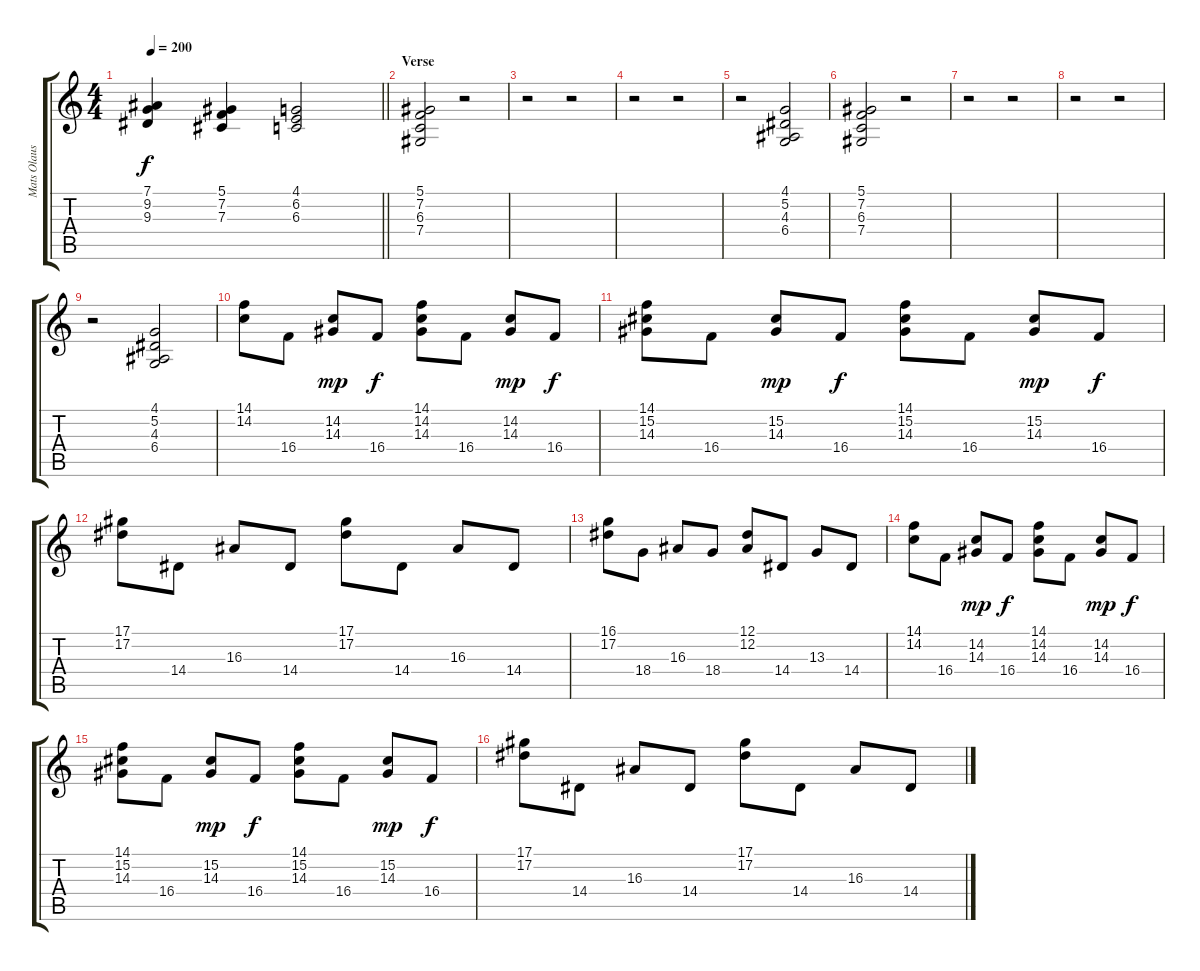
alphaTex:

\track ("Mats Olausson" "Mats Olaus") {instrument stringensemble1}
\staff {score tabs}
\tuning (Eb4 Bb3 Gb3 Db3 Ab2 Eb2) {hide}
\ts (4 4)
\tempo 200
\clef g2
\barLineRight lightlight
\ks c
(7.1 9.2 9.3).4{dy f} (5.1 7.2 7.3).4 (4.1 6.2 6.3).2 |
\section ("" "Verse")
(5.1 7.2 6.3 7.4).2 r.2 |
r.2 r.2 |
r.2 r.2 |
r.2 (4.1 5.2 4.3 6.4).2 |
(5.1 7.2 6.3 7.4).2 r.2 |
r.2 r.2 |
r.2 r.2 |
r.2 (4.1 5.2 4.3 6.4).2 |
(14.1 14.2).8 16.4.8 (14.2 14.3).8{dy mp} 16.4.8{dy f} (14.1 14.2 14.3).8 16.4.8 (14.2 14.3).8{dy mp} 16.4.8{dy f} |
(14.1 15.2 14.3).8 16.4.8 (15.2 14.3).8{dy mp} 16.4.8{dy f} (14.1 15.2 14.3).8 16.4.8 (15.2 14.3).8{dy mp} 16.4.8{dy f} |
(17.1 17.2).8 14.4.8 16.3.8 14.4.8 (17.1 17.2).8 14.4.8 16.3.8 14.4.8 |
(16.1 17.2).8 18.4.8 16.3.8 18.4.8 (12.1 12.2).8 14.4.8 13.3.8 14.4.8 |
(14.1 14.2).8 16.4.8 (14.2 14.3).8{dy mp} 16.4.8{dy f} (14.1 14.2 14.3).8 16.4.8 (14.2 14.3).8{dy mp} 16.4.8{dy f} |
(14.1 15.2 14.3).8 16.4.8 (15.2 14.3).8{dy mp} 16.4.8{dy f} (14.1 15.2 14.3).8 16.4.8 (15.2 14.3).8{dy mp} 16.4.8{dy f} |
(17.1 17.2).8 14.4.8 16.3.8 14.4.8 (17.1 17.2).8 14.4.8 16.3.8 14.4.8
